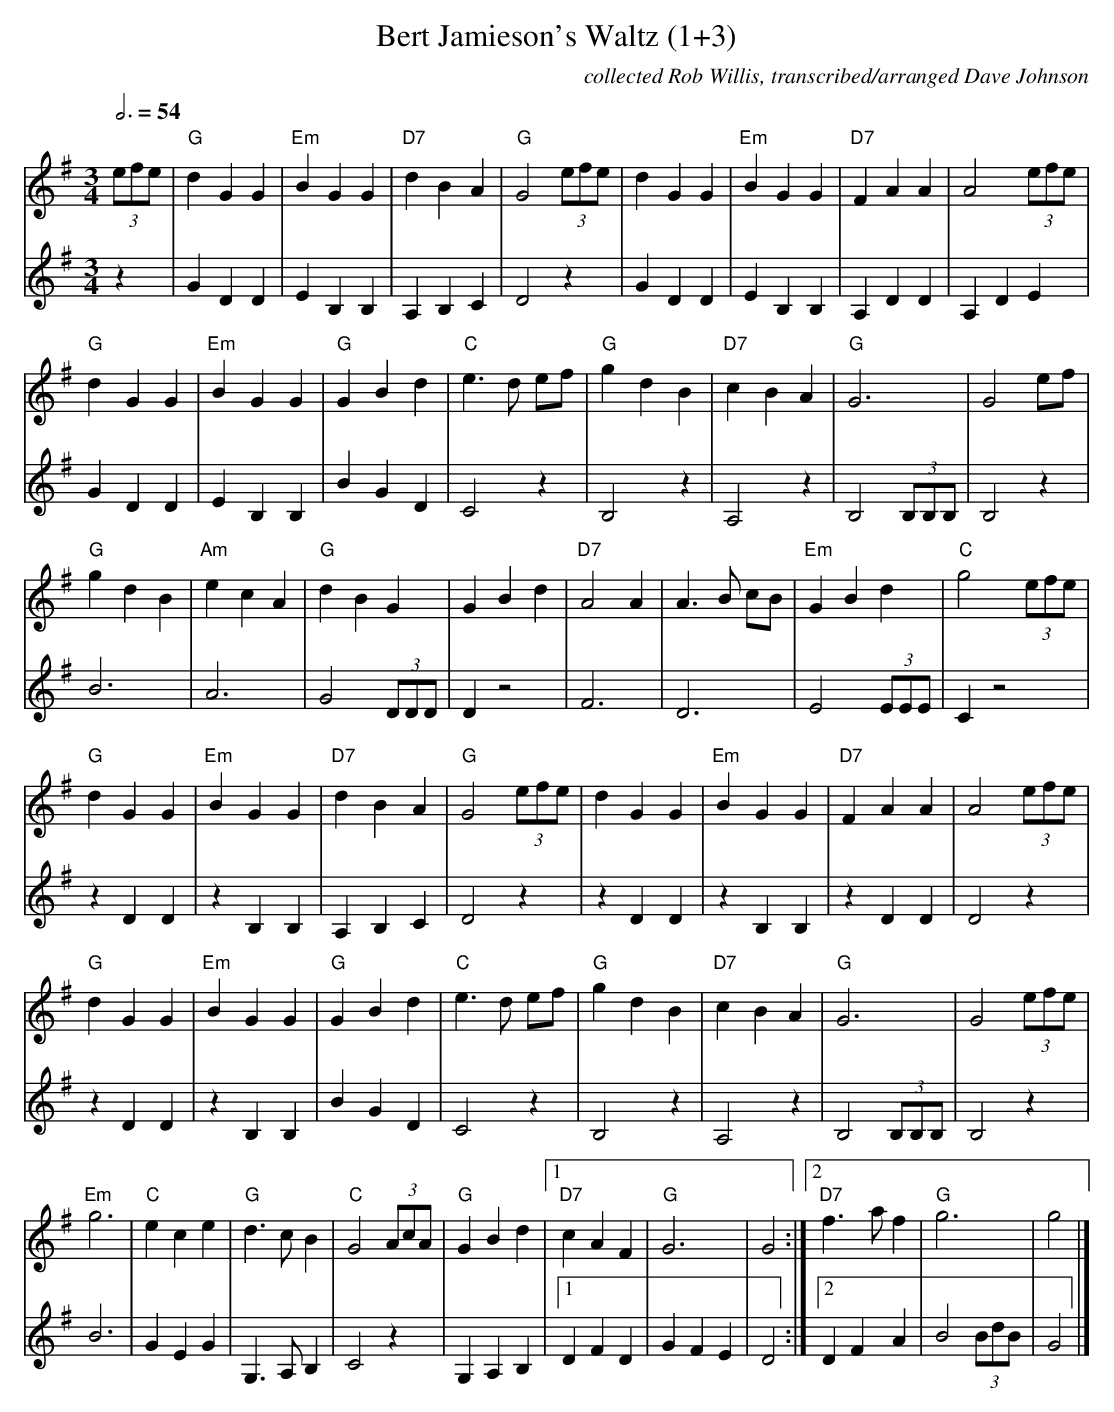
X:1
T:Bert Jamieson's Waltz (1+3)
M:3/4
L:1/4
C:collected Rob Willis, transcribed/arranged Dave Johnson
Q:3/4=54
K:Gmaj
V:1
(3e/2f/2e/2|"G"dGG|"Em"BGG|"D7"dBA|"G"G2(3e/2f/2e/2|dGG|"Em"BGG|"D7"FAA|A2(3e/2f/2e/2|
"G"dGG|"Em"BGG|"G"GBd|"C"e3/2d/2 e/2f/2|"G"gdB|"D7"cBA|"G"G3|G2 e/2f/2|
"G"gdB|"Am"ecA|"G"dBG|GBd|"D7"A2 A|A3/2B/2 c/2B/2|"Em"GBd|"C"g2(3e/2f/2e/2|
"G"dGG|"Em"BGG|"D7"dBA|"G"G2(3e/2f/2e/2|dGG|"Em"BGG|"D7"FAA|A2(3e/2f/2e/2|
"G"dGG|"Em"BGG|"G"GBd|"C"e3/2d/2 e/2f/2|"G"gdB|"D7"cBA|"G"G3|G2(3e/2f/2e/2|
"Em"g3|"C"ece|"G"d3/2c/2 B|"C"G2 (3A/2c/2A/2|"G"GBd|1 "D7"cAF|"G"G3|G2:|2"D7"f3/2a/2f|"G"g3|g2|]
V:2
z|GDD|EB,B,|A,B,C|D2z|GDD|EB,B,|A,DD|A,DE|
GDD|EB,B,|BGD|C2z|B,2z|A,2z|B,2(3B,/2B,/2B,/2|B,2z|
B3|A3|G2(3D/2D/2D/2|Dz2|F3|D3|E2(3E/2E/2E/2|Cz2|
zDD|zB,B,|A,B,C|D2z|zDD|zB,B,|zDD|D2z|
zDD|zB,B,|BGD|C2z|B,2z|A,2z|B,2(3B,/2B,/2B,/2|B,2z|
B3|GEG|G,>A,B,|C2z|G,A,B,|1DFD|GFE|D2:|2DFA|B2(3B/2d/2B/2|G2|]
